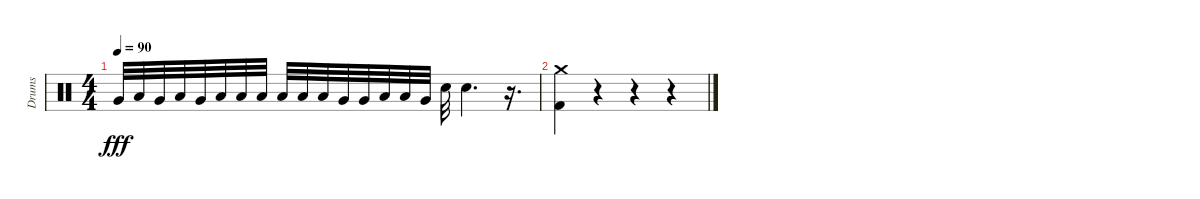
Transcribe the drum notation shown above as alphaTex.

\track ("Drums" "Drums") {instrument percussion}
\staff {score}
\articulation defaults
\ts (4 4)
\tempo 90
\clef neutral
\ks c "Very Low Tom (hit)".32{dy fff} "Low Floor Tom (hit)".32 "Very Low Tom (hit)".32 "Low Tom (hit)".32 "Very Low Tom (hit)".32 "Low Floor Tom (hit)".32 "Low Floor Tom (hit)".32 "Low Floor Tom (hit)".32 "Low Floor Tom (hit)".32 "Low Tom (hit)".32 "Low Tom (hit)".32 "Very Low Tom (hit)".32 "Very Low Tom (hit)".32 "Low Floor Tom (hit)".32 "Low Floor Tom (hit)".32 "Very Low Tom (hit)".32 "Snare (hit) 2".32 "Snare (hit) 2".4{d}
r.16{d} |
("Crash medium (hit)" "Kick (hit) 2").4 r.4 r.4 r.4
